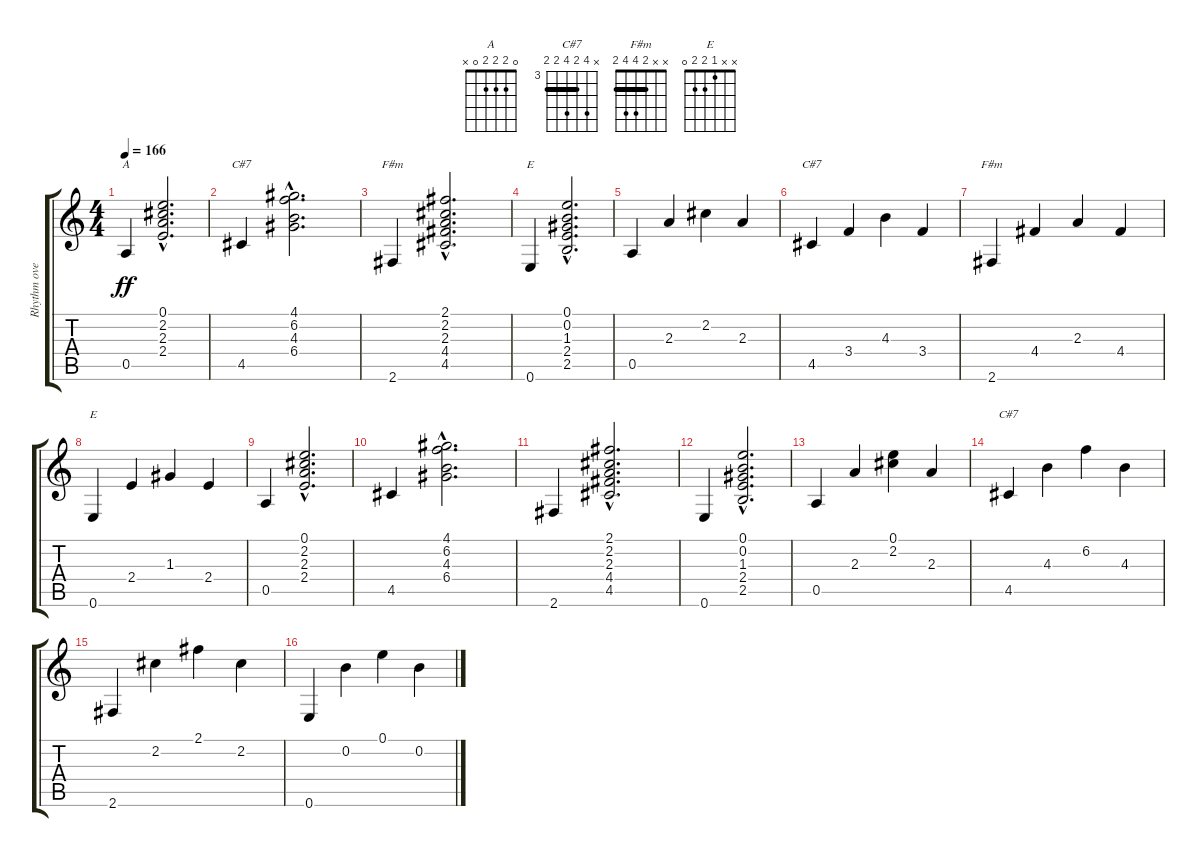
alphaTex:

\track ("Rhythm overdrive" "Rhythm ove") {instrument overdrivenguitar}
\staff {score tabs}
\tuning (E4 B3 G3 D3 A2 E2) {hide}
\chord ("A" 0 2 2 2 0 x)
\chord ("C#7" x 6 4 6 4 4) {firstfret 2 barre 4}
\chord ("F#m" 2 2 2 4 4 2) {barre 2}
\chord ("E" 0 0 1 2 2 0)
\chord ("C#7" x x 4 3 4 x)
\chord ("F#m" x x 2 4 4 2) {barre 2}
\chord ("E" x x 1 2 2 0)
\chord ("C#7" x 6 4 6 4 4) {firstfret 3 barre 4}
\ts (4 4)
\tempo 166
\clef g2
\ks c
0.5.4{ch "A" dy ff} (0.1{hac} 2.2{hac} 2.3{hac} 2.4{hac}).2{d} |
4.5.4{ch "C#7"} (4.1{hac} 6.2{hac} 4.3{hac} 6.4{hac}).2{d} |
2.6.4{ch "F#m"} (2.1{hac} 2.2{hac} 2.3{hac} 4.4{hac} 4.5{hac}).2{d} |
0.6.4{ch "E"} (0.1{hac} 0.2{hac} 1.3{hac} 2.4{hac} 2.5{hac}).2{d} |
0.5.4 2.3.4 2.2.4 2.3.4 |
4.5.4{ch "C#7"} 3.4.4 4.3.4 3.4.4 |
2.6.4{ch "F#m"} 4.4.4 2.3.4 4.4.4 |
0.6.4{ch "E"} 2.4.4 1.3.4 2.4.4 |
0.5.4 (0.1{hac} 2.2{hac} 2.3{hac} 2.4{hac}).2{d} |
4.5.4 (4.1{hac} 6.2{hac} 4.3{hac} 6.4{hac}).2{d} |
2.6.4 (2.1{hac} 2.2{hac} 2.3{hac} 4.4{hac} 4.5{hac}).2{d} |
0.6.4 (0.1{hac} 0.2{hac} 1.3{hac} 2.4{hac} 2.5{hac}).2{d} |
0.5.4 2.3.4 (0.1 2.2).4 2.3.4 |
4.5.4{ch "C#7"} 4.3.4 6.2.4 4.3.4 |
2.6.4 2.2.4 2.1.4 2.2.4 |
0.6.4 0.2.4 0.1.4 0.2.4
